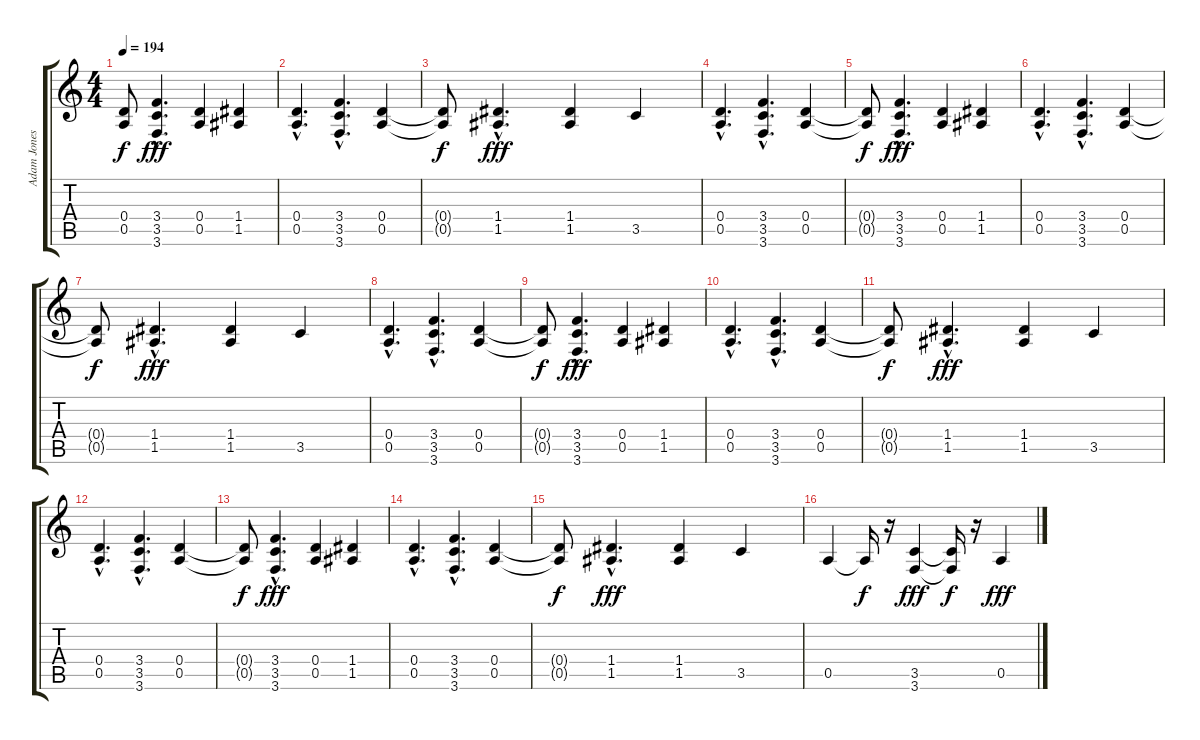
\track ("Adam Jones" "Adam Jones") {instrument distortionguitar}
\staff {score tabs}
\tuning (E4 B3 G3 D3 A2 D2) {hide}
\ts (4 4)
\tempo 194
\clef g2
\ks c
(0.4{t} 0.5{t}).8{dy f} (3.4{hac} 3.5{hac} 3.6{hac}).4{d dy fff} (0.4 0.5).4 (1.4 1.5).4 |
(0.4{hac} 0.5{hac}).4{d} (3.4{hac} 3.5{hac} 3.6{hac}).4{d} (0.4 0.5).4 |
(0.4{t} 0.5{t}).8{dy f} (1.4{hac} 1.5{hac}).4{d dy fff} (1.4 1.5).4 3.5.4 |
(0.4{hac} 0.5{hac}).4{d} (3.4{hac} 3.5{hac} 3.6{hac}).4{d} (0.4 0.5).4 |
(0.4{t} 0.5{t}).8{dy f} (3.4{hac} 3.5{hac} 3.6{hac}).4{d dy fff} (0.4 0.5).4 (1.4 1.5).4 |
(0.4{hac} 0.5{hac}).4{d} (3.4{hac} 3.5{hac} 3.6{hac}).4{d} (0.4 0.5).4 |
(0.4{t} 0.5{t}).8{dy f} (1.4{hac} 1.5{hac}).4{d dy fff} (1.4 1.5).4 3.5.4 |
(0.4{hac} 0.5{hac}).4{d} (3.4{hac} 3.5{hac} 3.6{hac}).4{d} (0.4 0.5).4 |
(0.4{t} 0.5{t}).8{dy f} (3.4{hac} 3.5{hac} 3.6{hac}).4{d dy fff} (0.4 0.5).4 (1.4 1.5).4 |
(0.4{hac} 0.5{hac}).4{d} (3.4{hac} 3.5{hac} 3.6{hac}).4{d} (0.4 0.5).4 |
(0.4{t} 0.5{t}).8{dy f} (1.4{hac} 1.5{hac}).4{d dy fff} (1.4 1.5).4 3.5.4 |
(0.4{hac} 0.5{hac}).4{d} (3.4{hac} 3.5{hac} 3.6{hac}).4{d} (0.4 0.5).4 |
(0.4{t} 0.5{t}).8{dy f} (3.4{hac} 3.5{hac} 3.6{hac}).4{d dy fff} (0.4 0.5).4 (1.4 1.5).4 |
(0.4{hac} 0.5{hac}).4{d} (3.4{hac} 3.5{hac} 3.6{hac}).4{d} (0.4 0.5).4 |
(0.4{t} 0.5{t}).8{dy f} (1.4{hac} 1.5{hac}).4{d dy fff} (1.4 1.5).4 3.5.4 |
0.5.4 0.5{t}.16{dy f} r.16 (3.5 3.6).4{dy fff} (3.5{t} 3.6{t}).16{dy f} r.16 0.5.4{dy fff}
